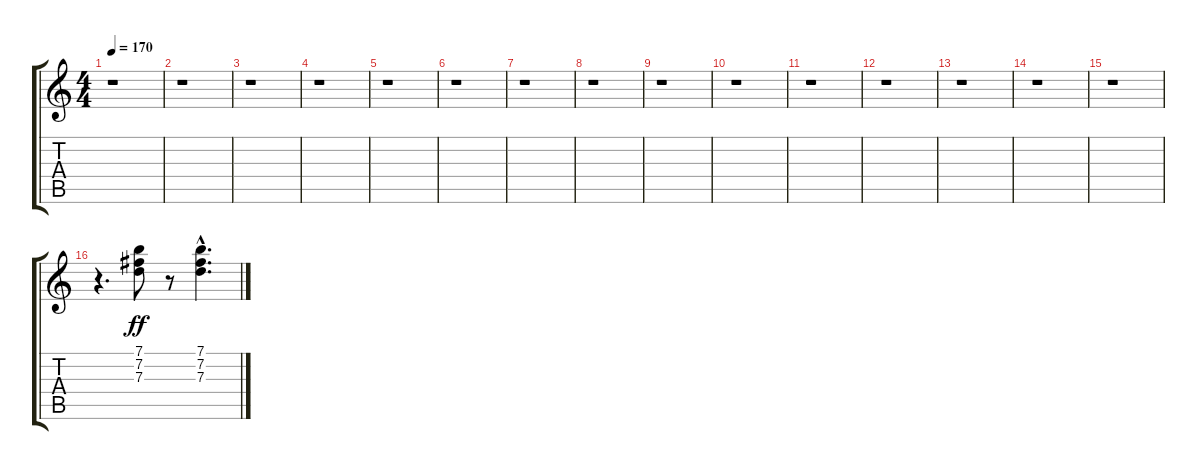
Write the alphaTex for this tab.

\track "" {instrument overdrivenguitar}
\staff {score tabs}
\tuning (E4 B3 G3 D3 A2 E2) {hide}
\ts (4 4)
\tempo 170
\clef g2
\ks c
r.1{dy ff} |
r.1 |
r.1 |
r.1 |
r.1 |
r.1 |
r.1 |
r.1 |
r.1 |
r.1 |
r.1 |
r.1 |
r.1 |
r.1 |
r.1 |
r.4{d} (7.1 7.2 7.3).8 r.8 (7.1{hac} 7.2{hac} 7.3{hac}).4{d}
